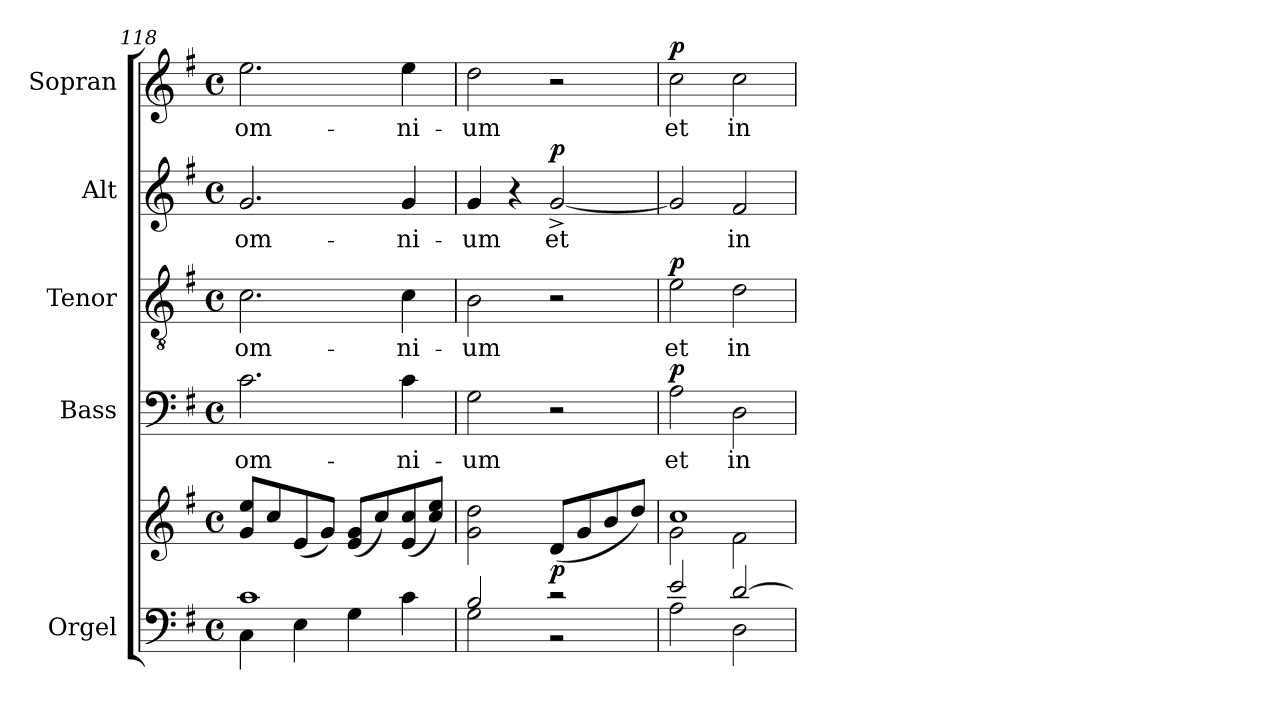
**kern	**kern	**dynam	**kern	**text	**dynam	**kern	**text	**dynam	**kern	**text	**dynam	**kern	**text	**dynam
*part5	*part5	*part5	*part4	*part4	*part4	*part3	*part3	*part3	*part2	*part2	*part2	*part1	*part1	*part1
*staff6	*staff5	*staff5/6	*staff4	*staff4	*staff4	*staff3	*staff3	*staff3	*staff2	*staff2	*staff2	*staff1	*staff1	*staff1
*I"Orgel	*	*	*I"Bass	*	*	*I"Tenor	*	*	*I"Alt	*	*	*I"Sopran	*	*
*I'Org.	*	*	*I'B.	*	*	*I'T.	*	*	*I'A.	*	*	*I'S.	*	*
!!LO:LB:g=z
*clefF4	*clefG2	*	*clefF4	*	*	*clefGv2	*	*	*clefG2	*	*	*clefG2	*	*
*k[f#]	*k[f#]	*	*k[f#]	*	*	*k[f#]	*	*	*k[f#]	*	*	*k[f#]	*	*
*G:	*G:	*	*G:	*	*	*G:	*	*	*G:	*	*	*G:	*	*
*M4/4	*M4/4	*	*M4/4	*	*	*M4/4	*	*	*M4/4	*	*	*M4/4	*	*
*met(c)	*met(c)	*	*met(c)	*	*	*met(c)	*	*	*met(c)	*	*	*met(c)	*	*
=118	=118	=118	=118	=118	=118	=118	=118	=118	=118	=118	=118	=118	=118	=118
*^	*	*	*	*	*	*	*	*	*	*	*	*	*	*
!	!	!	!	!	!LO:LY:b	!	!	!LO:LY:b	!	!	!LO:LY:b	!	!	!LO:LY:b	!
1c	4C\	8g/ 8ee/L	.	2.c\	om-	.	2.c\	om-	.	2.g/	om-	.	2.ee\	om-	.
.	.	8cc/	.	.	.	.	.	.	.	.	.	.	.	.	.
.	4E\	(<8e/	.	.	.	.	.	.	.	.	.	.	.	.	.
.	.	8g/J)	.	.	.	.	.	.	.	.	.	.	.	.	.
.	4G\	(<8e/ 8g/L	.	.	.	.	.	.	.	.	.	.	.	.	.
.	.	8cc/)	.	.	.	.	.	.	.	.	.	.	.	.	.
!	!	!	!	!	!LO:LY:b	!	!	!LO:LY:b	!	!	!LO:LY:b	!	!	!LO:LY:b	!
.	4c\	(<8e/ 8cc/	.	4c\	-ni-	.	4c\	-ni-	.	4g/	-ni-	.	4ee\	-ni-	.
.	.	8cc/ 8ee/J)	.	.	.	.	.	.	.	.	.	.	.	.	.
=119	=119	=119	=119	=119	=119	=119	=119	=119	=119	=119	=119	=119	=119	=119	=119
!	!	!	!	!	!LO:LY:b	!	!	!LO:LY:b	!	!	!LO:LY:b	!	!	!LO:LY:b	!
2B/	2G\	2g\ 2dd\	.	2G\	-um	.	2B\	-um	.	4g/	-um	.	2dd\	-um	.
.	.	.	.	.	.	.	.	.	.	4r	.	.	.	.	.
!	!	!	!LO:DY:b	!	!	!	!	!	!	!	!LO:LY:b	!LO:DY:a	!	!	!
2r	2r	(<8d/L	p	2r	.	.	2r	.	.	[2g^</	et	p	2r	.	.
.	.	8g/	.	.	.	.	.	.	.	.	.	.	.	.	.
.	.	8b/	.	.	.	.	.	.	.	.	.	.	.	.	.
.	.	8dd/J)	.	.	.	.	.	.	.	.	.	.	.	.	.
=120	=120	=120	=120	=120	=120	=120	=120	=120	=120	=120	=120	=120	=120	=120	=120
*	*	*^	*	*	*	*	*	*	*	*	*	*	*	*	*
!	!	!	!	!	!	!LO:LY:b	!LO:DY:a	!	!LO:LY:b	!LO:DY:a	!	!	!	!	!LO:LY:b	!LO:DY:a
2e/	2A\	1cc	2g\	.	2A\	et	p	2e\	et	p	2g/]	.	.	2cc\	et	p
!	!	!	!	!	!	!LO:LY:b	!	!	!LO:LY:b	!	!	!LO:LY:b	!	!	!LO:LY:b	!
[>2d/	2D\	.	2f#\	.	2D\	in-	.	2d\	in-	.	2f#/	in-	.	2cc\	in-	.
*v	*v	*	*	*	*	*	*	*	*	*	*	*	*	*	*	*
*	*v	*v	*	*	*	*	*	*	*	*	*	*	*	*	*
=	=	=	=	=	=	=	=	=	=	=	=	=	=	=
*-	*-	*-	*-	*-	*-	*-	*-	*-	*-	*-	*-	*-	*-	*-
